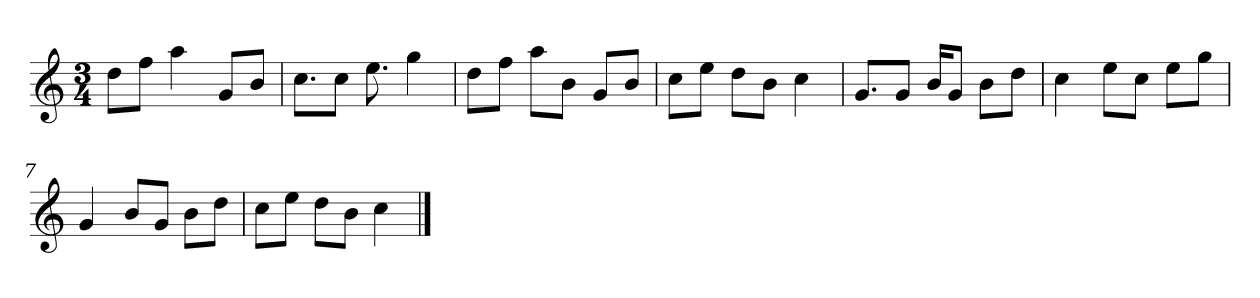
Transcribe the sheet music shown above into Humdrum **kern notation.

**kern
*part1
*staff1
*clefG2
*k[]
*C:
*M3/4
=
8dd\L
8ff\J
4aa
8g/L
8b/J
=2
8.cc\L
8cc\J
8.ee
4gg
=3
8dd\L
8ff\J
8aa\L
8b\J
8g/L
8b/J
=4
8cc\L
8ee\J
8dd\L
8b\J
4cc
=5y
8.g/L
8g/J
16b/KL
8g/J
8b\L
8dd\J
=6
4cc
8ee\L
8cc\J
8ee\L
8gg\J
=7
4g
8b/L
8g/J
8b\L
8dd\J
=8
8cc\L
8ee\J
8dd\L
8b\J
4cc
==
*-
